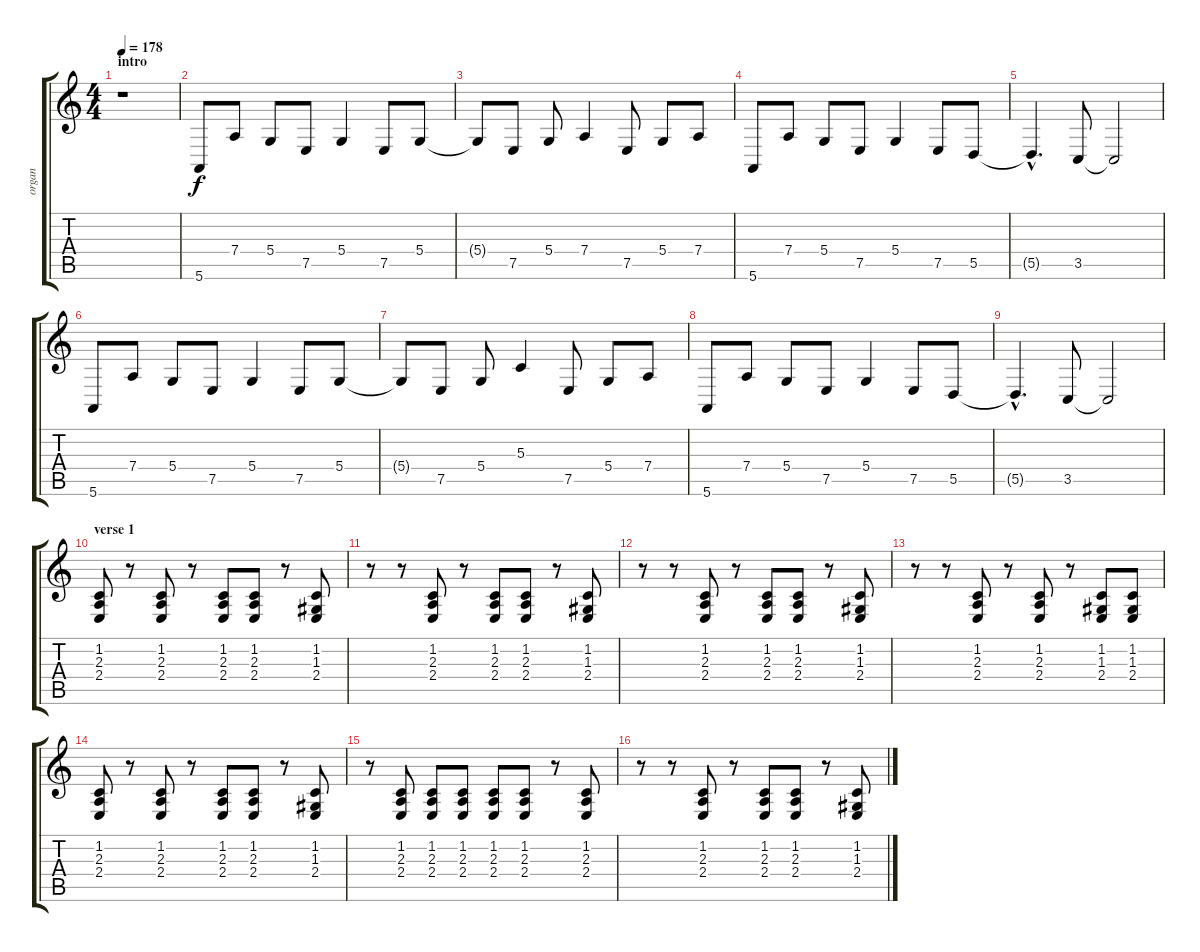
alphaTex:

\track ("organ" "organ") {instrument rockorgan}
\staff {score tabs}
\tuning (E4 B3 G3 D3 A2 E2) {hide}
\ts (4 4)
\section ("" "intro")
\tempo 178
\clef g2
\ks c
r.1{dy f instrument rockorgan} |
\ks aminor
5.6.8 7.4.8 5.4.8 7.5.8 5.4.4 7.5.8 5.4.8 |
5.4{t}.8 7.5.8 5.4.8 7.4.4 7.5.8 5.4.8 7.4.8 |
5.6.8 7.4.8 5.4.8 7.5.8 5.4.4 7.5.8 5.5.8 |
5.5{hac t}.4{d} 3.5.8 3.5{t}.2 |
5.6.8 7.4.8 5.4.8 7.5.8 5.4.4 7.5.8 5.4.8 |
5.4{t}.8 7.5.8 5.4.8 5.3.4 7.5.8 5.4.8 7.4.8 |
5.6.8 7.4.8 5.4.8 7.5.8 5.4.4 7.5.8 5.5.8 |
5.5{hac t}.4{d} 3.5.8 3.5{t}.2 |
\section ("" "verse 1")
(1.2 2.3 2.4).8 r.8 (1.2 2.3 2.4).8 r.8 (1.2 2.3 2.4).8 (1.2 2.3 2.4).8 r.8 (1.2 1.3 2.4).8 |
r.8 r.8 (1.2 2.3 2.4).8 r.8 (1.2 2.3 2.4).8 (1.2 2.3 2.4).8 r.8 (1.2 1.3 2.4).8 |
r.8 r.8 (1.2 2.3 2.4).8 r.8 (1.2 2.3 2.4).8 (1.2 2.3 2.4).8 r.8 (1.2 1.3 2.4).8 |
r.8 r.8 (1.2 2.3 2.4).8 r.8 (1.2 2.3 2.4).8 r.8 (1.2 1.3 2.4).8 (1.2 1.3 2.4).8 |
(1.2 2.3 2.4).8 r.8 (1.2 2.3 2.4).8 r.8 (1.2 2.3 2.4).8 (1.2 2.3 2.4).8 r.8 (1.2 1.3 2.4).8 |
r.8 (1.2 2.3 2.4).8 (1.2 2.3 2.4).8 (1.2 2.3 2.4).8 (1.2 2.3 2.4).8 (1.2 2.3 2.4).8 r.8 (1.2 2.3 2.4).8 |
r.8 r.8 (1.2 2.3 2.4).8 r.8 (1.2 2.3 2.4).8 (1.2 2.3 2.4).8 r.8 (1.2 1.3 2.4).8
